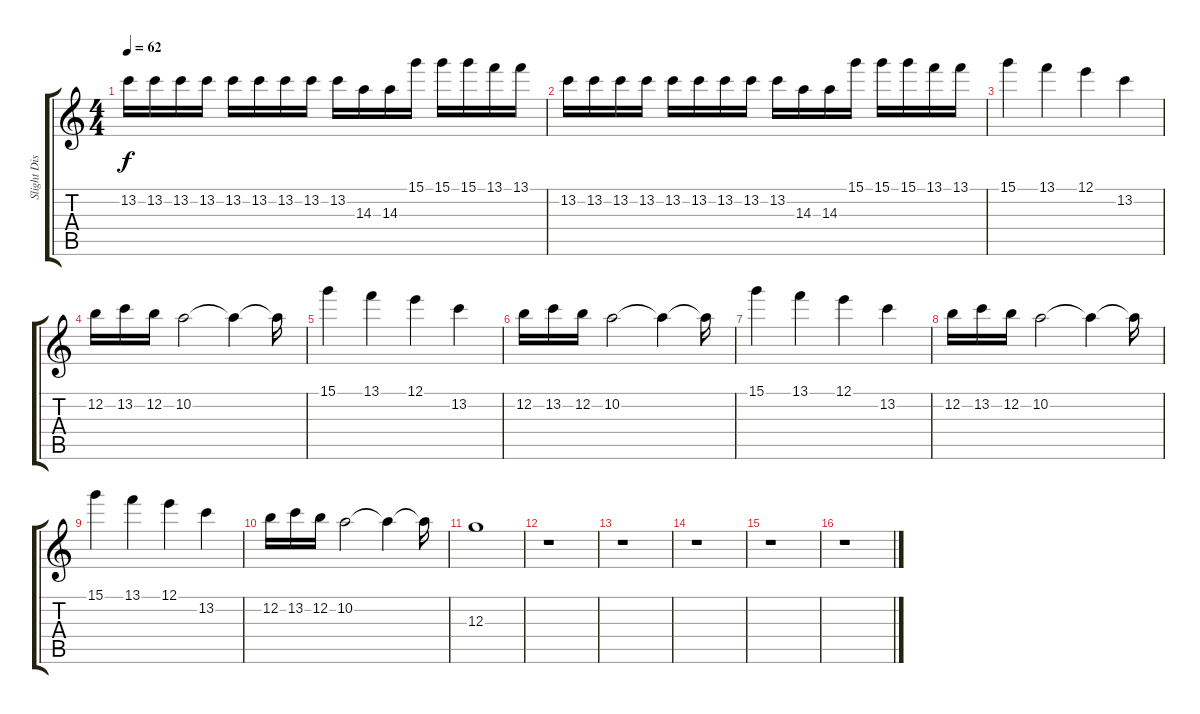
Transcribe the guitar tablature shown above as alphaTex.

\track ("Slight Dist Guitar (Delay)" "Slight Dis") {instrument overdrivenguitar}
\staff {score tabs}
\tuning (E4 B3 G3 D3 A2 D2) {hide}
\ts (4 4)
\tempo 62
\clef g2
\ks c
13.2.16{dy f} 13.2.16 13.2.16 13.2.16 13.2.16 13.2.16 13.2.16 13.2.16 13.2.16 14.3.16 14.3.16 15.1.16 15.1.16 15.1.16 13.1.16 13.1.16 |
13.2.16 13.2.16 13.2.16 13.2.16 13.2.16 13.2.16 13.2.16 13.2.16 13.2.16 14.3.16 14.3.16 15.1.16 15.1.16 15.1.16 13.1.16 13.1.16 |
15.1.4 13.1.4 12.1.4 13.2.4 |
12.2.16 13.2.16 12.2.16 10.2.2 10.2{t}.4 10.2{t}.16 |
15.1.4 13.1.4 12.1.4 13.2.4 |
12.2.16 13.2.16 12.2.16 10.2.2 10.2{t}.4 10.2{t}.16 |
15.1.4 13.1.4 12.1.4 13.2.4 |
12.2.16 13.2.16 12.2.16 10.2.2 10.2{t}.4 10.2{t}.16 |
15.1.4 13.1.4 12.1.4 13.2.4 |
12.2.16 13.2.16 12.2.16 10.2.2 10.2{t}.4 10.2{t}.16 |
12.3.1 |
r.1 |
r.1 |
r.1 |
r.1 |
r.1
